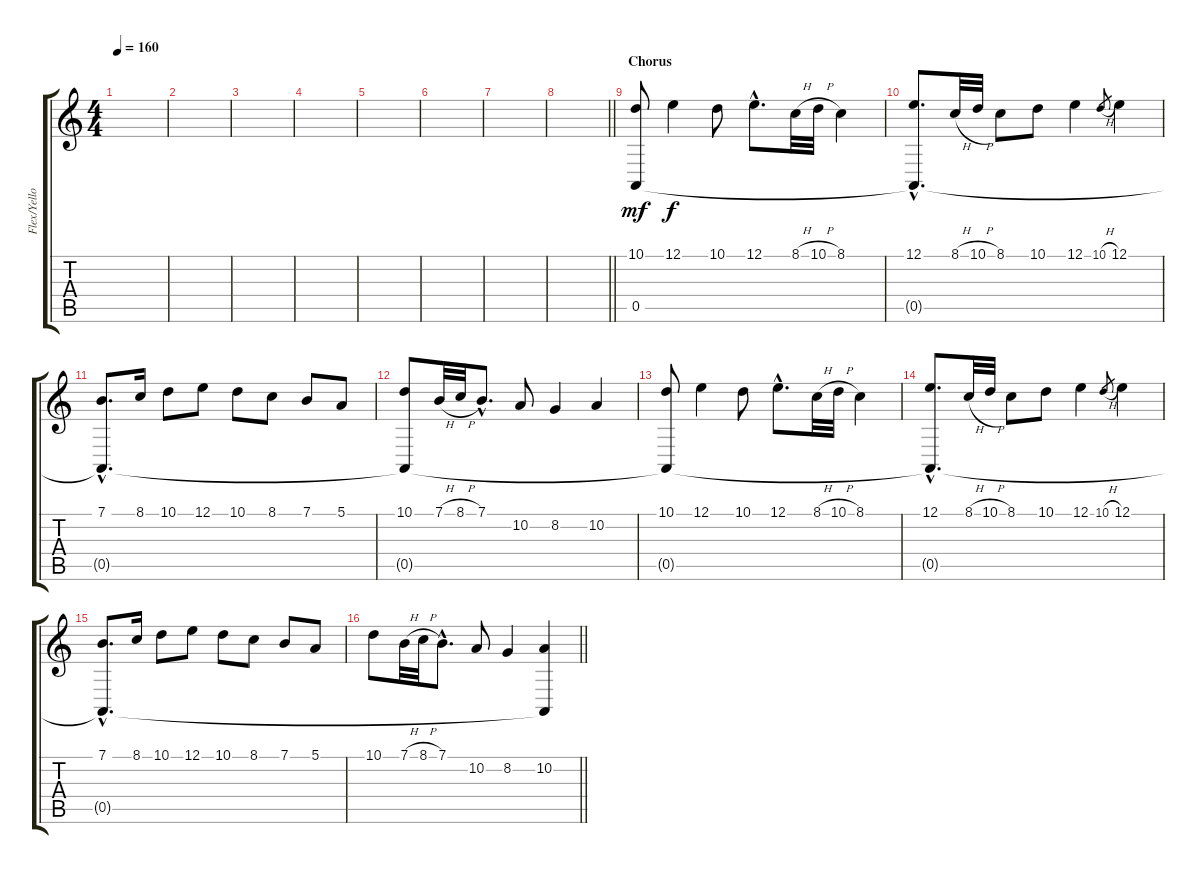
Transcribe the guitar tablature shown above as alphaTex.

\track ("Flex/Yellow" "Flex/Yello") {instrument bagpipe}
\staff {score tabs}
\tuning (E4 B3 G3 D3 A2 E2) {hide}
\ts (4 4)
\tempo 160
\clef g2
\ks c
|
|
|
|
|
|
|
\barLineRight lightlight
|
\section ("" "Chorus")
(10.1 0.5).8{dy mf} 12.1.4{dy f} 10.1.8 12.1{hac}.8{d} 8.1{h}.32 10.1{h}.32 8.1.4 |
(12.1{hac} 0.5{hac t}).8{d} 8.1{h}.32 10.1{h}.32 8.1.8 10.1.8 12.1.4 10.1{h}.8{gr} 12.1.4 |
(7.1{hac} 0.5{hac t}).8{d} 8.1.16 10.1.8 12.1.8 10.1.8 8.1.8 7.1.8 5.1.8 |
(10.1 0.5{t}).8 7.1{h}.32 8.1{h}.32 7.1{hac}.8{d} 10.2.8 8.2.4 10.2.4 |
(10.1 0.5{t}).8 12.1.4 10.1.8 12.1{hac}.8{d} 8.1{h}.32 10.1{h}.32 8.1.4 |
(12.1{hac} 0.5{hac t}).8{d} 8.1{h}.32 10.1{h}.32 8.1.8 10.1.8 12.1.4 10.1{h}.8{gr} 12.1.4 |
(7.1{hac} 0.5{hac t}).8{d} 8.1.16 10.1.8 12.1.8 10.1.8 8.1.8 7.1.8 5.1.8 |
\barLineRight lightlight
10.1.8 7.1{h}.32 8.1{h}.32 7.1{hac}.8{d} 10.2.8 8.2.4 (10.2 0.5{t}).4
